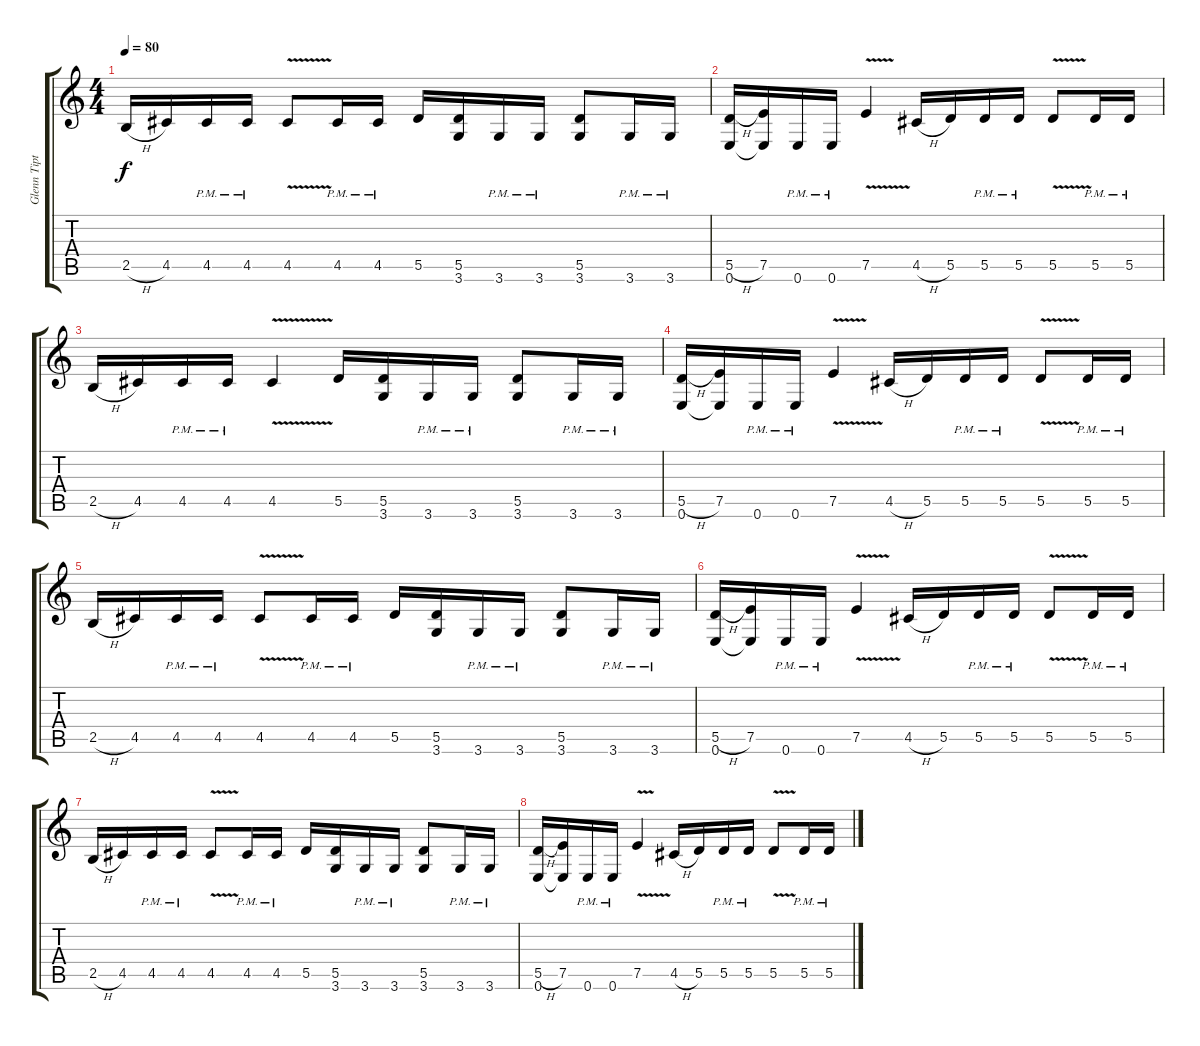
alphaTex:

\track ("Glenn Tipton" "Glenn Tipt") {instrument distortionguitar}
\staff {score tabs}
\tuning (E4 B3 G3 D3 A2 E2) {hide}
\ts (4 4)
\tempo 80
\clef g2
\ks c
2.5{h}.16{dy f} 4.5.16 4.5{pm}.16 4.5{pm}.16 4.5{v}.8 4.5{pm}.16 4.5{pm}.16 5.5.16 (5.5 3.6).16 3.6{pm}.16 3.6{pm}.16 (5.5 3.6).8 3.6{pm}.16 3.6{pm}.16 |
(5.5{h} 0.6).16 (7.5 0.6{t}).16 0.6{pm}.16 0.6{pm}.16 7.5{v}.4 4.5{h}.16 5.5.16 5.5{pm}.16 5.5{pm}.16 5.5{v}.8 5.5{pm}.16 5.5{pm}.16 |
2.5{h}.16 4.5.16 4.5{pm}.16 4.5{pm}.16 4.5{v}.4 5.5.16 (5.5 3.6).16 3.6{pm}.16 3.6{pm}.16 (5.5 3.6).8 3.6{pm}.16 3.6{pm}.16 |
(5.5{h} 0.6).16 (7.5 0.6{t}).16 0.6{pm}.16 0.6{pm}.16 7.5{v}.4 4.5{h}.16 5.5.16 5.5{pm}.16 5.5{pm}.16 5.5{v}.8 5.5{pm}.16 5.5{pm}.16 |
2.5{h}.16 4.5.16 4.5{pm}.16 4.5{pm}.16 4.5{v}.8 4.5{pm}.16 4.5{pm}.16 5.5.16 (5.5 3.6).16 3.6{pm}.16 3.6{pm}.16 (5.5 3.6).8 3.6{pm}.16 3.6{pm}.16 |
(5.5{h} 0.6).16 (7.5 0.6{t}).16 0.6{pm}.16 0.6{pm}.16 7.5{v}.4 4.5{h}.16 5.5.16 5.5{pm}.16 5.5{pm}.16 5.5{v}.8 5.5{pm}.16 5.5{pm}.16 |
2.5{h}.16 4.5.16 4.5{pm}.16 4.5{pm}.16 4.5{v}.8 4.5{pm}.16 4.5{pm}.16 5.5.16 (5.5 3.6).16 3.6{pm}.16 3.6{pm}.16 (5.5 3.6).8 3.6{pm}.16 3.6{pm}.16 |
(5.5{h} 0.6).16 (7.5 0.6{t}).16 0.6{pm}.16 0.6{pm}.16 7.5{v}.4 4.5{h}.16 5.5.16 5.5{pm}.16 5.5{pm}.16 5.5{v}.8 5.5{pm}.16 5.5{pm}.16
